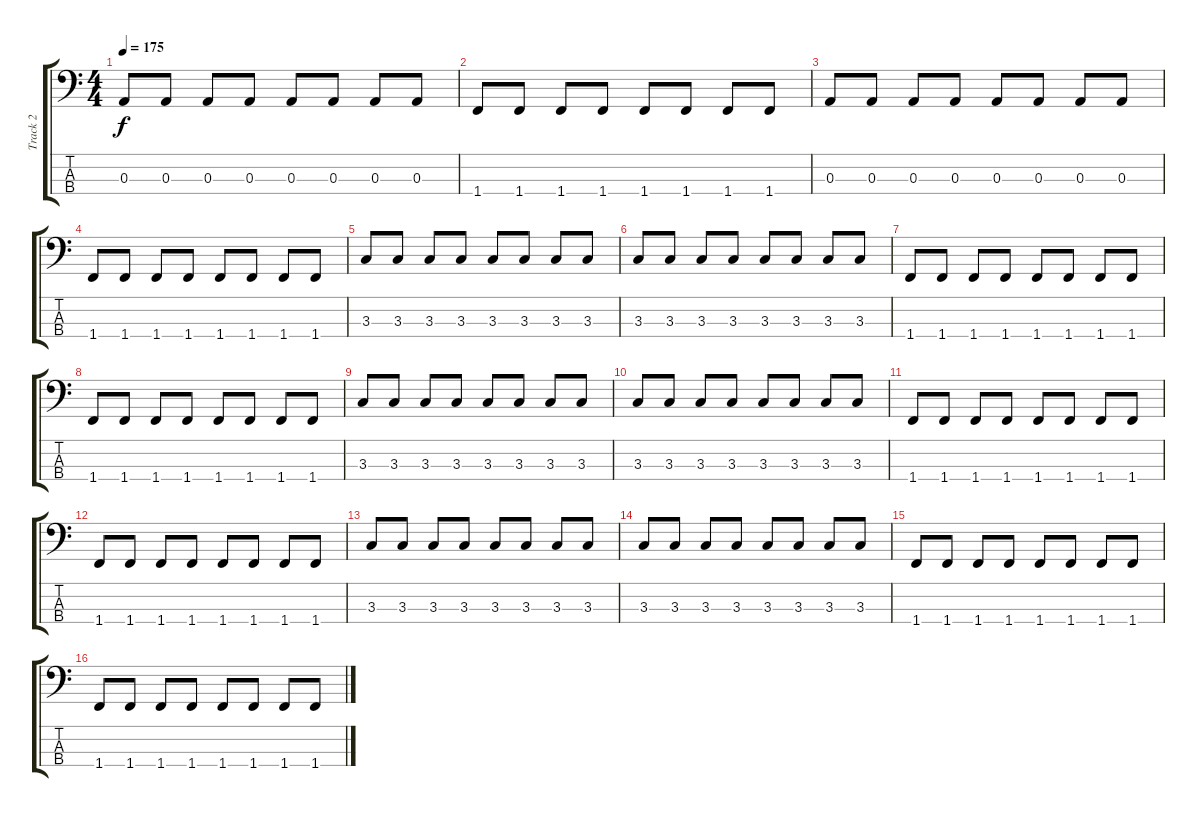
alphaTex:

\track ("Track 2" "Track 2") {instrument electricbasspick}
\staff {score tabs}
\tuning (G2 D2 A1 E1) {hide}
\ts (4 4)
\tempo 175
\clef f4
\ks c
0.3.8{dy f} 0.3.8 0.3.8 0.3.8 0.3.8 0.3.8 0.3.8 0.3.8 |
1.4.8 1.4.8 1.4.8 1.4.8 1.4.8 1.4.8 1.4.8 1.4.8 |
0.3.8 0.3.8 0.3.8 0.3.8 0.3.8 0.3.8 0.3.8 0.3.8 |
1.4.8 1.4.8 1.4.8 1.4.8 1.4.8 1.4.8 1.4.8 1.4.8 |
3.3.8 3.3.8 3.3.8 3.3.8 3.3.8 3.3.8 3.3.8 3.3.8 |
3.3.8 3.3.8 3.3.8 3.3.8 3.3.8 3.3.8 3.3.8 3.3.8 |
1.4.8 1.4.8 1.4.8 1.4.8 1.4.8 1.4.8 1.4.8 1.4.8 |
1.4.8 1.4.8 1.4.8 1.4.8 1.4.8 1.4.8 1.4.8 1.4.8 |
3.3.8 3.3.8 3.3.8 3.3.8 3.3.8 3.3.8 3.3.8 3.3.8 |
3.3.8 3.3.8 3.3.8 3.3.8 3.3.8 3.3.8 3.3.8 3.3.8 |
1.4.8 1.4.8 1.4.8 1.4.8 1.4.8 1.4.8 1.4.8 1.4.8 |
1.4.8 1.4.8 1.4.8 1.4.8 1.4.8 1.4.8 1.4.8 1.4.8 |
3.3.8 3.3.8 3.3.8 3.3.8 3.3.8 3.3.8 3.3.8 3.3.8 |
3.3.8 3.3.8 3.3.8 3.3.8 3.3.8 3.3.8 3.3.8 3.3.8 |
1.4.8 1.4.8 1.4.8 1.4.8 1.4.8 1.4.8 1.4.8 1.4.8 |
1.4.8 1.4.8 1.4.8 1.4.8 1.4.8 1.4.8 1.4.8 1.4.8
